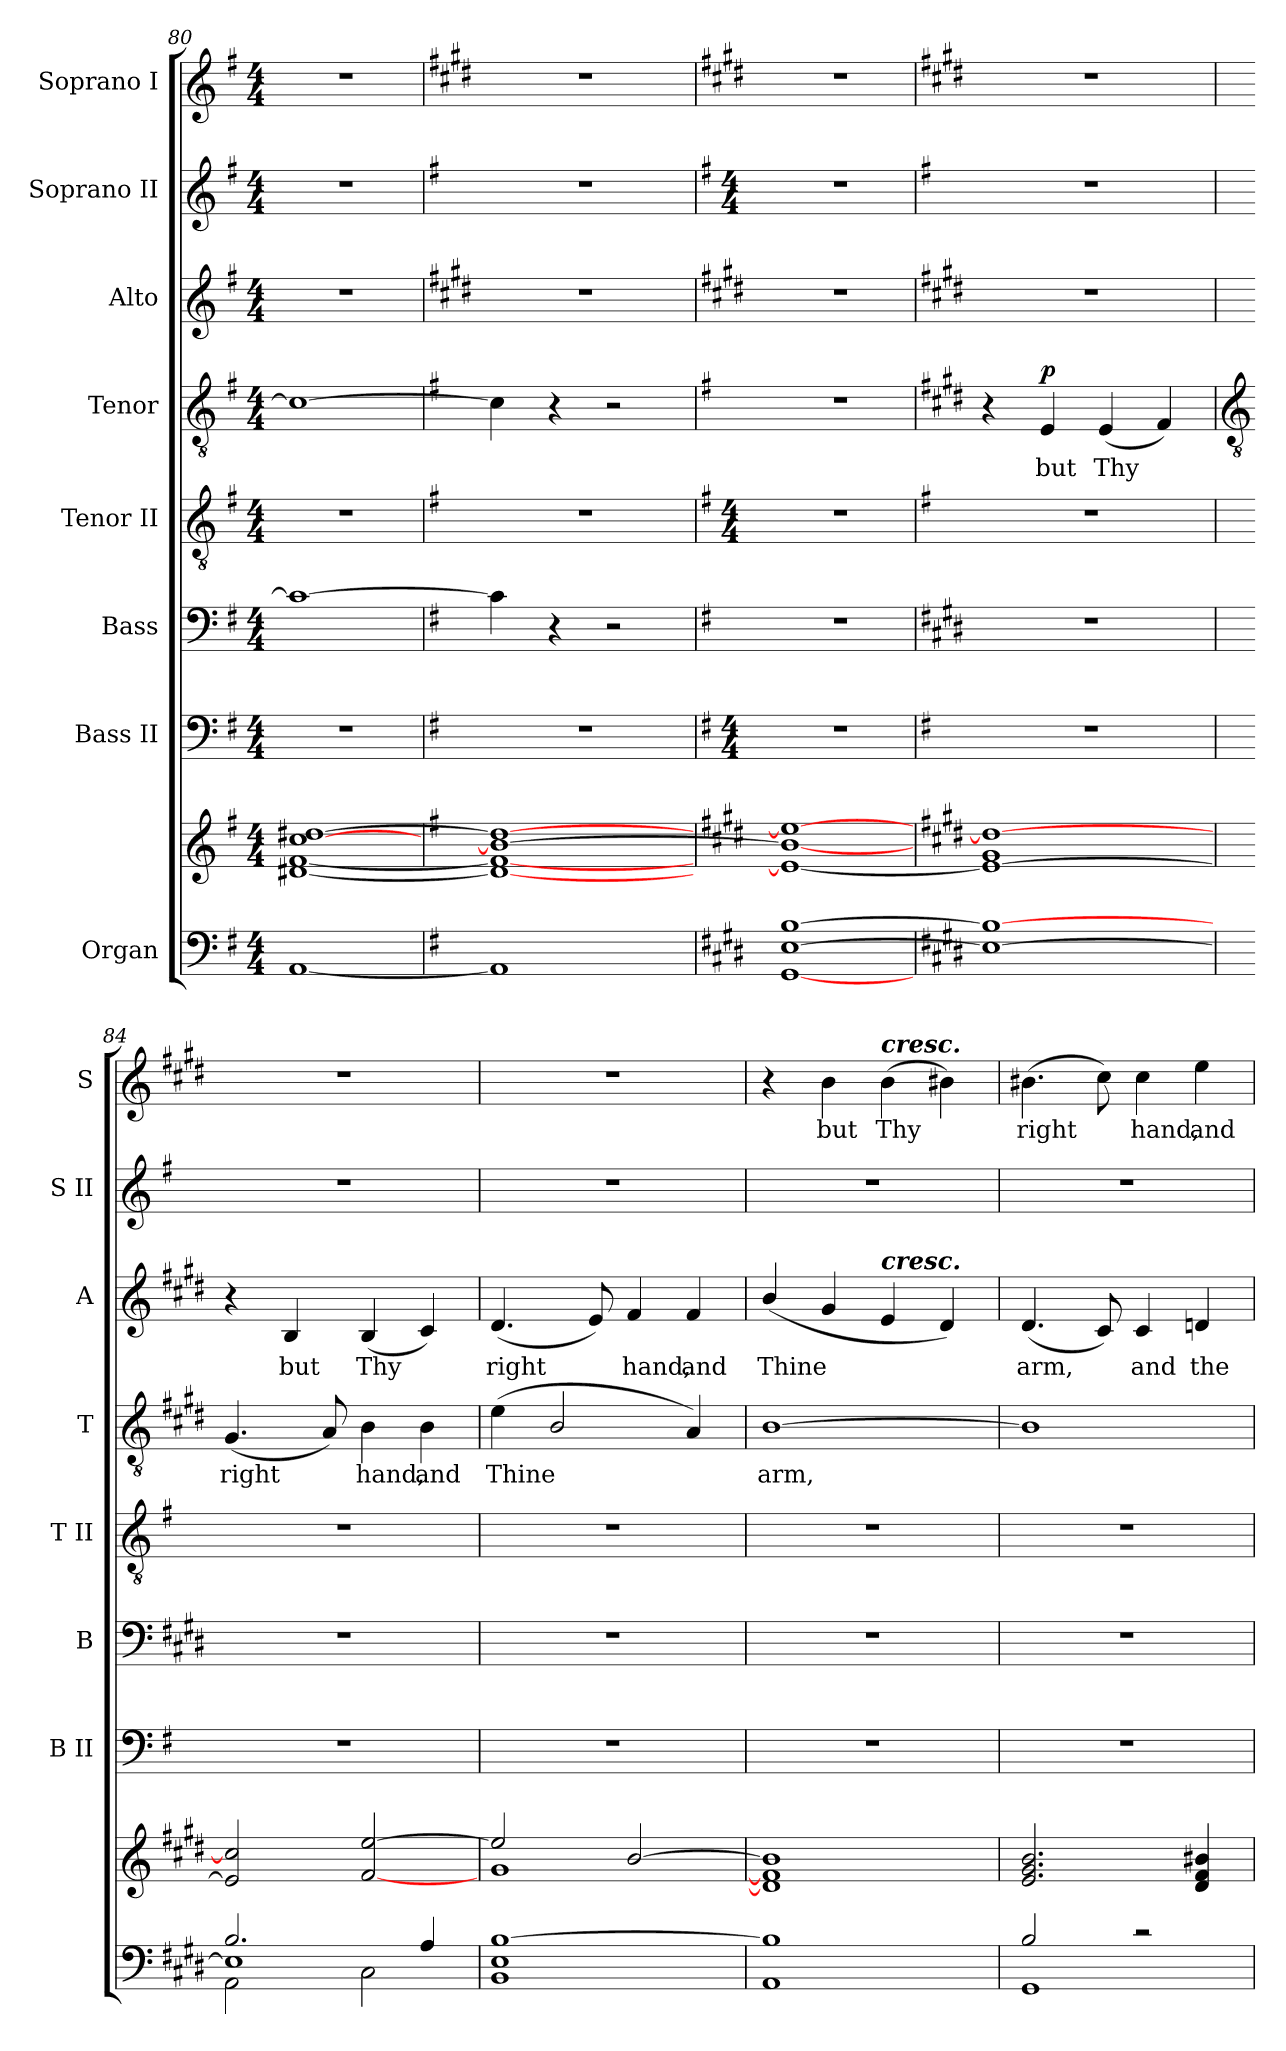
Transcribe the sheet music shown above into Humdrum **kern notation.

**kern	**kern	**kern	**kern	**kern	**kern	**text	**dynam	**kern	**text	**kern	**kern	**text
*part8	*part8	*part7	*part6	*part5	*part4	*part4	*part4	*part3	*part3	*part2	*part1	*part1
*staff9	*staff8	*staff7	*staff6	*staff5	*staff4	*staff4	*staff4	*staff3	*staff3	*staff2	*staff1	*staff1
*I"Organ	*	*I"Bass II	*I"Bass	*I"Tenor II	*I"Tenor	*	*	*I"Alto	*	*I"Soprano II	*I"Soprano I	*
*	*	*I'B II	*I'B	*I'T II	*I'T	*	*	*I'A	*	*I'S II	*I'S	*
*clefF4	*clefG2	*clefF4	*clefF4	*clefGv2	*clefGv2	*	*	*clefG2	*	*clefG2	*clefG2	*
*k[f#]	*k[f#]	*k[f#]	*k[f#]	*k[f#]	*k[f#]	*	*	*k[f#]	*	*k[f#]	*k[f#]	*
*G:	*G:	*G:	*G:	*G:	*G:	*	*	*G:	*	*G:	*G:	*
*M4/4	*M4/4	*M4/4	*M4/4	*M4/4	*M4/4	*	*	*M4/4	*	*M4/4	*M4/4	*
=80	=80	=80	=80	=80	=80	=80	=80	=80	=80	=80	=80	=80
[1AA	[1d#X [1f# [1cc [1dd#X	1r	1c_	1r	1c_	.	.	1r	.	1r	1r	.
=81	=81	=81	=81	=81	=81	=81	=81	=81	=81	=81	=81	=81
*	*	*	*	*	*	*	*	*k[f#c#g#d#]	*	*	*k[f#c#g#d#]	*
*	*	*	*	*	*	*	*	*E:	*	*	*E:	*
1AA]	1d#_ 1f#_ 1b_ 1dd#_	1r	4c]	1r	4c]	.	.	1r	.	1r	1r	.
.	.	.	4r	.	4r	.	.	.	.	.	.	.
.	.	.	2r	.	2r	.	.	.	.	.	.	.
!!LO:LB:g=z
=82	=82	=82	=82	=82	=82	=82	=82	=82	=82	=82	=82	=82
*k[f#c#g#d#]	*k[f#c#g#d#]	*	*	*	*	*	*	*	*	*	*	*
*E:	*E:	*	*	*	*	*	*	*	*	*	*	*
*	*	*M4/4	*	*M4/4	*	*	*	*	*	*M4/4	*	*
[1GG# [1E [1B	1e_ 1b_ 1ee_	1r	1r	1r	1r	.	.	1r	.	1r	1r	.
!!LO:LB:g=z
=83	=83	=83	=83	=83	=83	=83	=83	=83	=83	=83	=83	=83
*	*	*	*k[f#c#g#d#]	*	*k[f#c#g#d#]	*	*	*	*	*	*	*
*	*	*	*E:	*	*E:	*	*	*	*	*	*	*
*^	*^	*	*	*	*	*	*	*	*	*	*	*
1E/_ 1B/_	1ryy	1e/_ 1dd/_	1g#\	1r	1r	1r	4r	.	.	1r	.	1r	1r	.
!	!	!	!	!	!	!	!	!LO:LY:b	!LO:DY:b	!	!	!	!	!
.	.	.	.	.	.	.	4E	but	p	.	.	.	.	.
!	!	!	!	!	!	!	!	!LO:LY:b	!	!	!	!	!	!
.	.	.	.	.	.	.	(<4E	Thy	.	.	.	.	.	.
.	.	.	.	.	.	.	4F#)	.	.	.	.	.	.	.
*v	*v	*	*	*	*	*	*	*	*	*	*	*	*	*
*	*v	*v	*	*	*	*	*	*	*	*	*	*	*
!!LO:LB:g=z
=84	=84	=84	=84	=84	=84	=84	=84	=84	=84	=84	=84	=84
*	*	*	*	*	*clefGv2	*	*	*	*	*	*	*
*^	*	*	*	*	*	*	*	*	*	*	*	*
*	*^	*	*	*	*	*	*	*	*	*	*	*	*
!	!	!	!	!	!	!	!	!LO:LY:b	!	!	!	!	!	!
2.B/	1E/]	2AA\	2e/] 2cc#/]	1r	1r	1r	(<4.G#	right	.	4r	.	1r	1r	.
!	!	!	!	!	!	!	!	!	!	!	!LO:LY:b	!	!	!
.	.	.	.	.	.	.	.	.	.	4B	but	.	.	.
.	.	.	.	.	.	.	8A)	.	.	.	.	.	.	.
!	!	!	!	!	!	!	!	!LO:LY:b	!	!	!LO:LY:b	!	!	!
.	.	2C#\	[2f#/ [2ee/	.	.	.	4B	hand,	.	(<4B	Thy	.	.	.
!	!	!	!	!	!	!	!	!LO:LY:b	!	!	!	!	!	!
4A/	.	.	.	.	.	.	4B	and	.	4c#)	.	.	.	.
*	*v	*v	*	*	*	*	*	*	*	*	*	*	*	*
=85	=85	=85	=85	=85	=85	=85	=85	=85	=85	=85	=85	=85	=85
*	*	*^	*	*	*	*	*	*	*	*	*	*	*
!	!	!	!	!	!	!	!	!LO:LY:b	!	!	!LO:LY:b	!	!	!
[1B/	1BB\ 1E\	2ee/]	1g#\	1r	1r	1r	(<4e	Thine	.	(<4.d#	right	1r	1r	.
.	.	.	.	.	.	.	2B/	.	.	.	.	.	.	.
.	.	.	.	.	.	.	.	.	.	8e)	.	.	.	.
!	!	!	!	!	!	!	!	!	!	!	!LO:LY:b	!	!	!
.	.	[2b/	.	.	.	.	.	.	.	4f#	hand,	.	.	.
!	!	!	!	!	!	!	!	!	!	!	!LO:LY:b	!	!	!
.	.	.	.	.	.	.	4A)	.	.	4f#	and	.	.	.
=86	=86	=86	=86	=86	=86	=86	=86	=86	=86	=86	=86	=86	=86	=86
!	!	!	!	!	!	!	!	!LO:LY:b	!	!	!LO:LY:b	!	!	!
1B/]	1AA\	1d#/] 1f#/] 1b/]	1ryy	1r	1r	1r	[1B	arm,	.	(<4b/	Thine	1r	4r	.
!	!	!	!	!	!	!	!	!	!	!	!	!	!	!LO:LY:b
.	.	.	.	.	.	.	.	.	.	4g#	.	.	4b	but
!	!	!	!	!	!	!	!	!	!	!	!	!	!LO:TX:a:Bi:t=cresc.	!
!	!	!	!	!	!	!	!	!	!	!LO:TX:a:Bi:t=cresc.	!	!	!	!
!	!	!	!	!	!	!	!	!	!	!	!	!	!	!LO:LY:b
.	.	.	.	.	.	.	.	.	.	4e	.	.	(>4b	Thy
.	.	.	.	.	.	.	.	.	.	4d#)	.	.	4b#X)	.
=87	=87	=87	=87	=87	=87	=87	=87	=87	=87	=87	=87	=87	=87	=87
!	!	!	!	!	!	!	!	!	!	!	!LO:LY:b	!	!	!LO:LY:b
2B/	1GG#\	2.e/ 2.g#/ 2.b/	1ryy	1r	1r	1r	1B]	.	.	(<4.d#	arm,	1r	(>4.b#X	right
.	.	.	.	.	.	.	.	.	.	8c#)	.	.	8cc#)	.
!	!	!	!	!	!	!	!	!	!	!	!LO:LY:b	!	!	!LO:LY:b
2r	.	.	.	.	.	.	.	.	.	4c#	and	.	4cc#	hand,
!	!	!	!	!	!	!	!	!	!	!	!LO:LY:b	!	!	!LO:LY:b
.	.	4d#/ 4f#/ 4b#X/	.	.	.	.	.	.	.	4dn	the	.	4ee	and
*v	*v	*	*	*	*	*	*	*	*	*	*	*	*	*
*	*v	*v	*	*	*	*	*	*	*	*	*	*	*
=	=	=	=	=	=	=	=	=	=	=	=	=
*-	*-	*-	*-	*-	*-	*-	*-	*-	*-	*-	*-	*-
